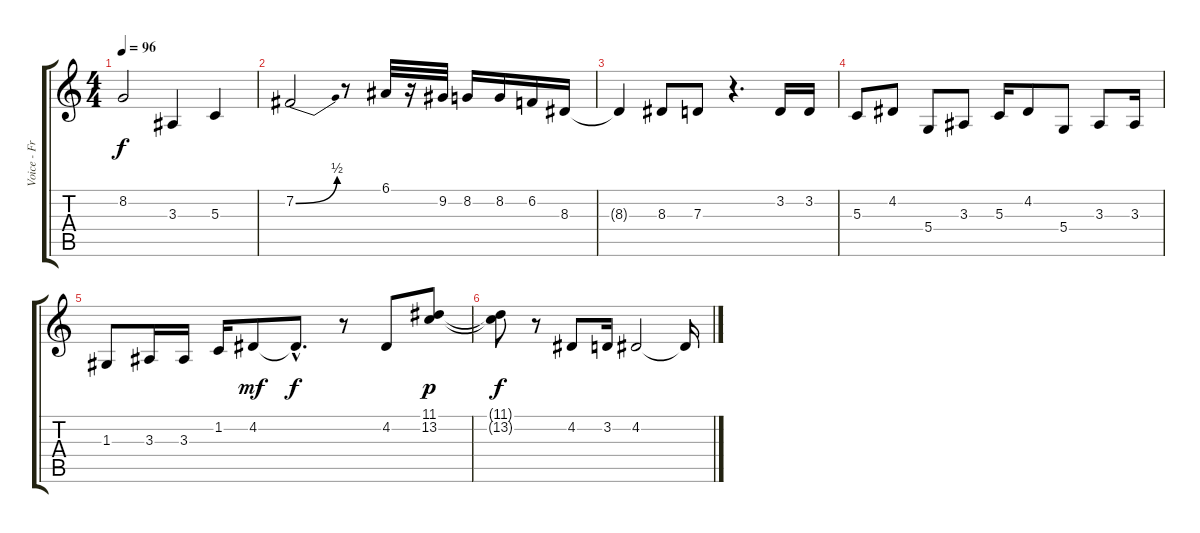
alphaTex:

\track ("Voice - Freddie Mercury" "Voice - Fr") {instrument bassoon}
\staff {score tabs}
\tuning (E4 B3 G3 D3 A2 E2) {hide}
\ts (4 4)
\tempo 96
\clef g2
\ks c
8.2.2{dy f} 3.3.4 5.3.4 |
7.2{be (bend 0 0 60 2)}.2 r.8 6.1.32 r.16 9.2.32 8.2.16 8.2.16 6.2.16 8.3.16 |
8.3{t}.4 8.3.8 7.3.8 r.4{d} 3.2.16 3.2.16 |
5.3.8 4.2.8 5.4.8 3.3.8 5.3.16 4.2.8 5.4.8 3.3.8 3.3.16 |
1.3.8 3.3.16 3.3.16 1.2.16 4.2.8{dy mf} 4.2{hac t}.8{d dy f} r.8 4.2.8 (11.1 13.2).8{dy p} |
(11.1{t} 13.2{t}).8{dy f} r.8 4.2.8 3.2.16 4.2.2 4.2{t}.16
